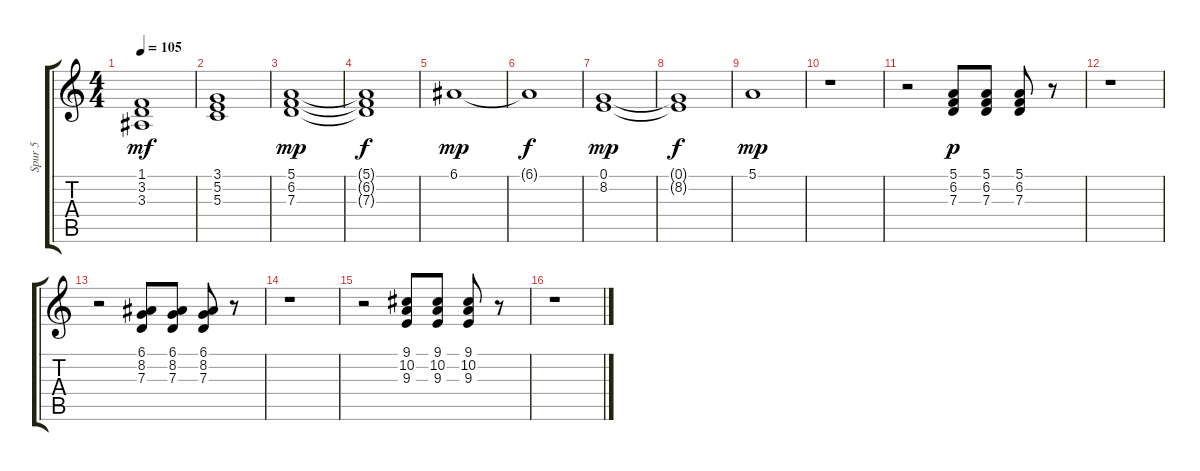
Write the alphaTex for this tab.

\track ("Spur 5" "Spur 5") {instrument choiraahs}
\staff {score tabs}
\tuning (E4 B3 G3 D3 A2 E2) {hide}
\ts (4 4)
\tempo 105
\clef g2
\ks c
(1.1 3.2 3.3).1{dy mf} |
(3.1 5.2 5.3).1 |
(5.1 6.2 7.3).1{dy mp} |
(5.1{t} 6.2{t} 7.3{t}).1{dy f} |
6.1.1{dy mp} |
6.1{t}.1{dy f} |
(0.1 8.2).1{dy mp} |
(0.1{t} 8.2{t}).1{dy f} |
5.1.1{dy mp} |
r.1 |
r.2 (5.1 6.2 7.3).8{dy p} (5.1 6.2 7.3).8 (5.1 6.2 7.3).8 r.8 |
r.1 |
r.2 (6.1 8.2 7.3).8 (6.1 8.2 7.3).8 (6.1 8.2 7.3).8 r.8 |
r.1 |
r.2 (9.1 10.2 9.3).8 (9.1 10.2 9.3).8 (9.1 10.2 9.3).8 r.8 |
r.1
